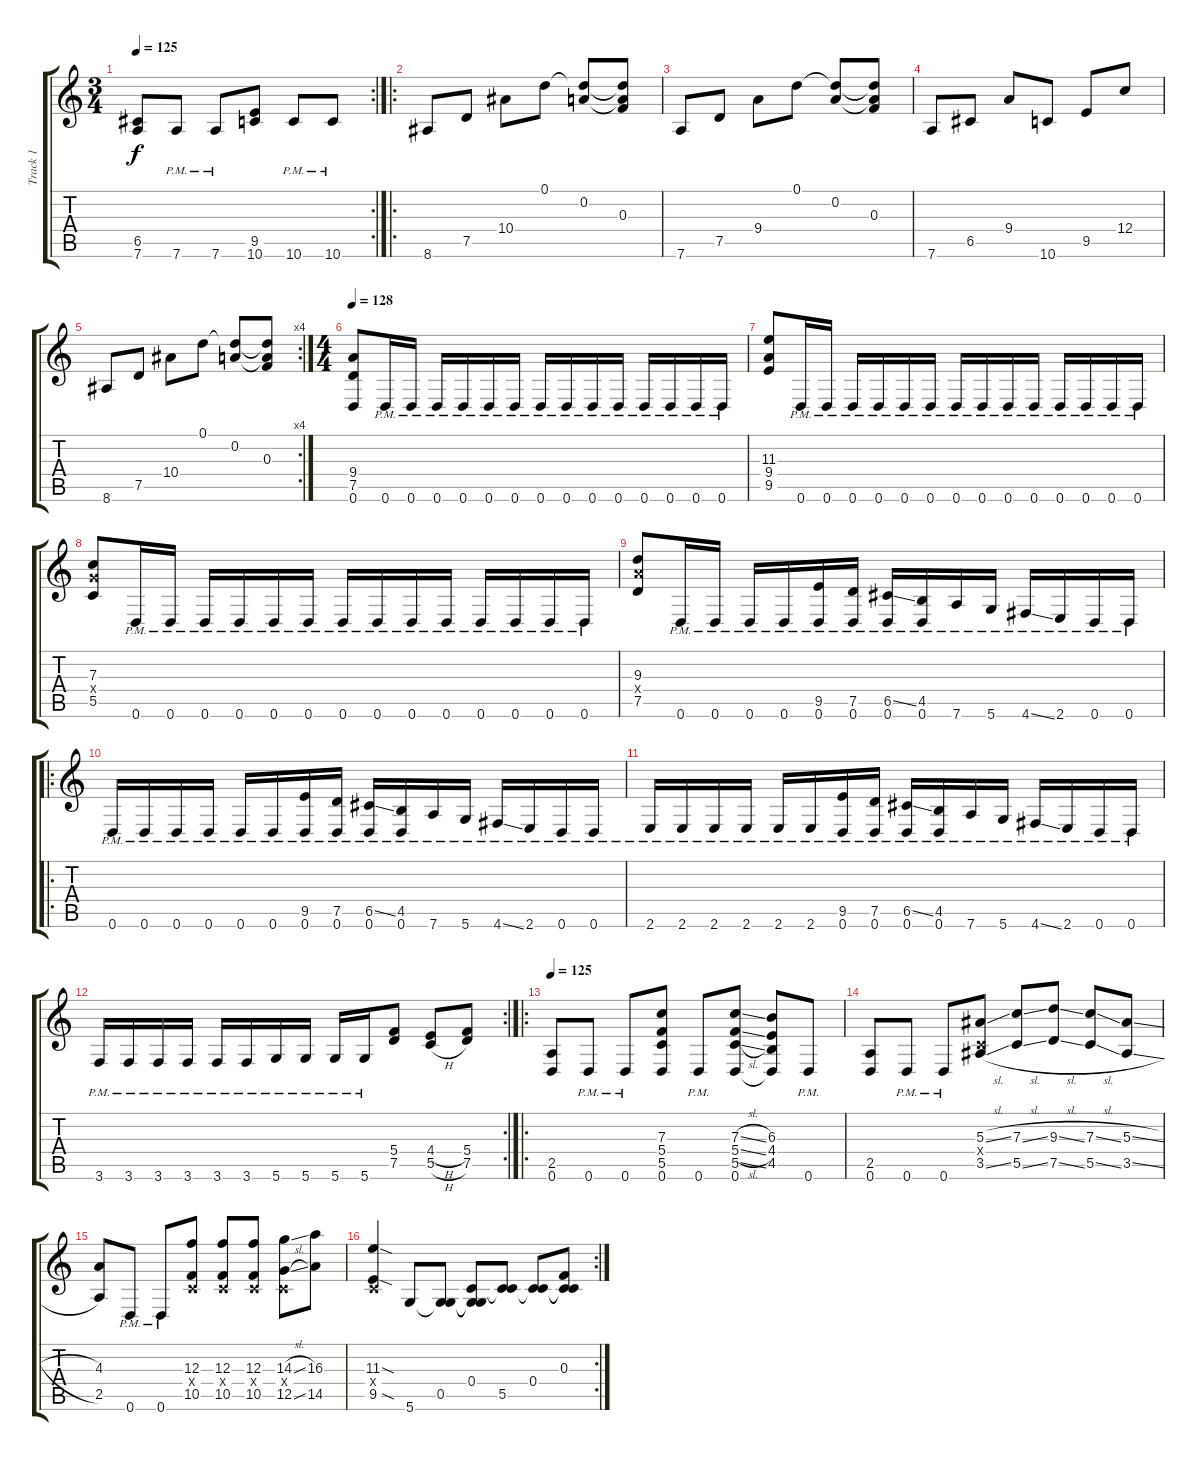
\track ("Track 1" "Track 1") {instrument distortionguitar}
\staff {score tabs}
\tuning (D4 A3 F3 C3 G2 D2) {hide}
\rc 2
\ts (3 4)
\tempo 125
\clef g2
\ks c
(6.5 7.6).8{dy f} 7.6{pm}.8 7.6{pm}.8 (9.5 10.6).8 10.6{pm}.8 10.6{pm}.8 |
\ro
8.6.8 7.5.8 10.4.8 0.1.8 (0.1{t} 0.2).8 (0.1{t} 0.2{t} 0.3).8 |
7.6.8 7.5.8 9.4.8 0.1.8 (0.1{t} 0.2).8 (0.1{t} 0.2{t} 0.3).8 |
7.6.8 6.5.8 9.4.8 10.6.8 9.5.8 12.4.8 |
\rc 4
8.6.8 7.5.8 10.4.8 0.1.8 (0.1{t} 0.2).8 (0.1{t} 0.2{t} 0.3).8 |
\ts (4 4)
\tempo 128
(9.4 7.5 0.6).8 0.6{pm}.16 0.6{pm}.16 0.6{pm}.16 0.6{pm}.16 0.6{pm}.16 0.6{pm}.16 0.6{pm}.16 0.6{pm}.16 0.6{pm}.16 0.6{pm}.16 0.6{pm}.16 0.6{pm}.16 0.6{pm}.16 0.6{pm}.16 |
(11.3 9.4 9.5).8 0.6{pm}.16 0.6{pm}.16 0.6{pm}.16 0.6{pm}.16 0.6{pm}.16 0.6{pm}.16 0.6{pm}.16 0.6{pm}.16 0.6{pm}.16 0.6{pm}.16 0.6{pm}.16 0.6{pm}.16 0.6{pm}.16 0.6{pm}.16 |
(7.3 7.4{x} 5.5).8 0.6{pm}.16 0.6{pm}.16 0.6{pm}.16 0.6{pm}.16 0.6{pm}.16 0.6{pm}.16 0.6{pm}.16 0.6{pm}.16 0.6{pm}.16 0.6{pm}.16 0.6{pm}.16 0.6{pm}.16 0.6{pm}.16 0.6{pm}.16 |
(9.3 9.4{x} 7.5).8 0.6{pm}.16 0.6{pm}.16 0.6{pm}.16 0.6{pm}.16 (9.5 0.6{pm}).16 (7.5 0.6{pm}).16 (6.5{ss} 0.6{pm}).16 (4.5 0.6{pm}).16 7.6{pm}.16 5.6{pm}.16 4.6{ss pm}.16 2.6{pm}.16 0.6{pm}.16 0.6{pm}.16 |
\ro
0.6{pm}.16 0.6{pm}.16 0.6{pm}.16 0.6{pm}.16 0.6{pm}.16 0.6{pm}.16 (9.5 0.6{pm}).16 (7.5 0.6{pm}).16 (6.5{ss} 0.6{pm}).16 (4.5 0.6{pm}).16 7.6{pm}.16 5.6{pm}.16 4.6{ss pm}.16 2.6{pm}.16 0.6{pm}.16 0.6{pm}.16 |
2.6{pm}.16 2.6{pm}.16 2.6{pm}.16 2.6{pm}.16 2.6{pm}.16 2.6{pm}.16 (9.5 0.6{pm}).16 (7.5 0.6{pm}).16 (6.5{ss} 0.6{pm}).16 (4.5 0.6{pm}).16 7.6{pm}.16 5.6{pm}.16 4.6{ss pm}.16 2.6{pm}.16 0.6{pm}.16 0.6{pm}.16 |
\rc 2
3.6{pm}.16 3.6{pm}.16 3.6{pm}.16 3.6{pm}.16 3.6{pm}.16 3.6{pm}.16 5.6{pm}.16 5.6{pm}.16 5.6{pm}.16 5.6{pm}.16 (5.4 7.5).8 (4.4{h} 5.5{h}).8 (5.4 7.5).8 |
\ro
\tempo 125
(2.5 0.6).8 0.6{pm}.8 0.6{pm}.8 (7.3 5.4 5.5 0.6).8 0.6{pm}.8 (7.3{sl} 5.4{sl} 5.5{sl} 0.6).8 (6.3 4.4 4.5 0.6{t}).8 0.6{pm}.8 |
(2.5 0.6).8 0.6{pm}.8 0.6{pm}.8 (5.3{sl} 0.4{x} 3.5{sl}).8 (7.3{sl} 5.5{sl}).8 (9.3{sl} 7.5{sl}).8 (7.3{sl} 5.5{sl}).8 (5.3{sl} 3.5{sl}).8 |
(4.3 2.5).8 0.6{pm}.8 0.6{pm}.8 (12.3 0.4{x} 10.5).8 (12.3 0.4{x} 10.5).8 (12.3 0.4{x} 10.5).8 (14.3{sl} 0.4{x} 12.5{sl}).8 (16.3 14.5).8 |
\rc 2
(11.3{sod} 0.4{x} 9.5{sod}).4 5.6.8 (0.5 5.6{t}).8 (0.4 0.5{t} 5.6{t}).8 (0.4{t} 5.5).8 (0.4 5.5{t}).8 (0.3 0.4{t} 5.5{t}).8
